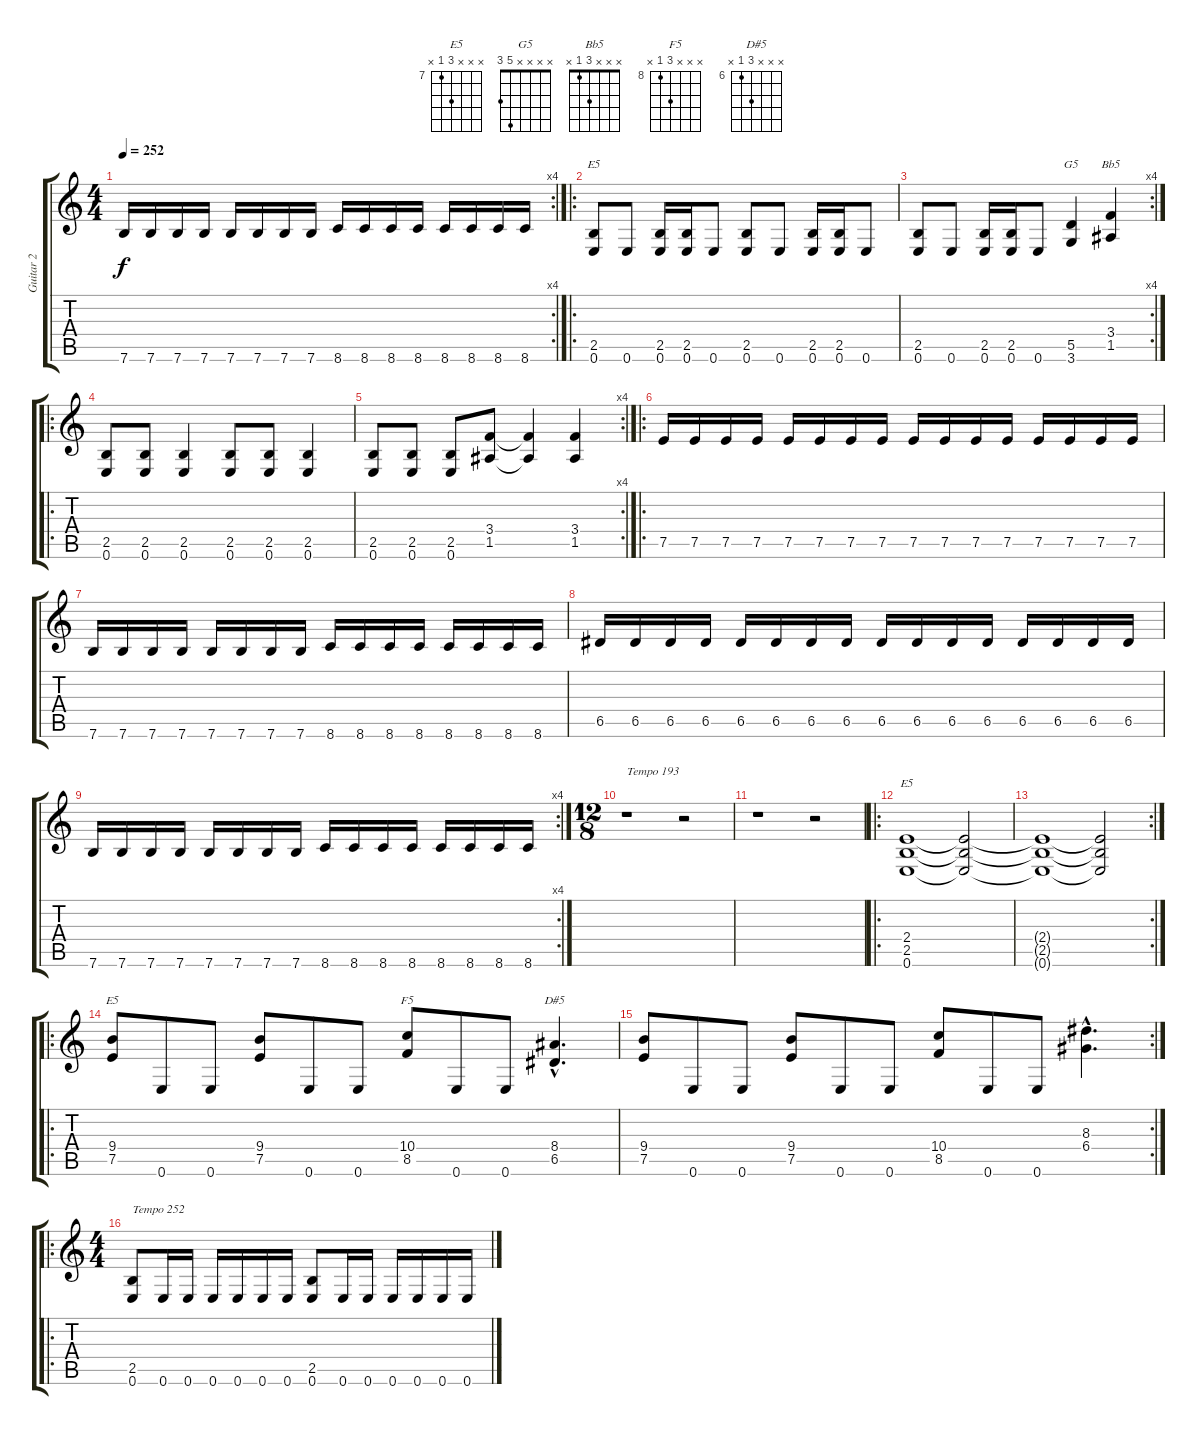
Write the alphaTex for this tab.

\track ("Guitar 2" "Guitar 2") {instrument overdrivenguitar}
\staff {score tabs}
\tuning (E4 B3 G3 D3 A2 E2) {hide}
\chord ("E5" x x x x 2 0)
\chord ("G5" x x x x 5 3)
\chord ("Bb5" x x x 3 1 x)
\chord ("E5" x x x 2 2 0)
\chord ("E5" x x x 9 7 x) {firstfret 7}
\chord ("F5" x x x 10 8 x) {firstfret 8}
\chord ("D#5" x x x 8 6 x) {firstfret 6}
\rc 4
\ts (4 4)
\tempo 252
\clef g2
\ks c
7.6.16{dy f} 7.6.16 7.6.16 7.6.16 7.6.16 7.6.16 7.6.16 7.6.16 8.6.16 8.6.16 8.6.16 8.6.16 8.6.16 8.6.16 8.6.16 8.6.16 |
\ro
(2.5 0.6).8{ch "E5"} 0.6.8 (2.5 0.6).16 (2.5 0.6).16 0.6.8 (2.5 0.6).8 0.6.8 (2.5 0.6).16 (2.5 0.6).16 0.6.8 |
\rc 4
(2.5 0.6).8 0.6.8 (2.5 0.6).16 (2.5 0.6).16 0.6.8 (5.5 3.6).4{ch "G5"} (3.4 1.5).4{ch "Bb5"} |
\ro
(2.5 0.6).8 (2.5 0.6).8 (2.5 0.6).4 (2.5 0.6).8 (2.5 0.6).8 (2.5 0.6).4 |
\rc 4
(2.5 0.6).8 (2.5 0.6).8 (2.5 0.6).8 (3.4 1.5).8 (3.4{t} 1.5{t}).4 (3.4 1.5).4 |
\ro
7.5.16 7.5.16 7.5.16 7.5.16 7.5.16 7.5.16 7.5.16 7.5.16 7.5.16 7.5.16 7.5.16 7.5.16 7.5.16 7.5.16 7.5.16 7.5.16 |
7.6.16 7.6.16 7.6.16 7.6.16 7.6.16 7.6.16 7.6.16 7.6.16 8.6.16 8.6.16 8.6.16 8.6.16 8.6.16 8.6.16 8.6.16 8.6.16 |
6.5.16 6.5.16 6.5.16 6.5.16 6.5.16 6.5.16 6.5.16 6.5.16 6.5.16 6.5.16 6.5.16 6.5.16 6.5.16 6.5.16 6.5.16 6.5.16 |
\rc 4
7.6.16 7.6.16 7.6.16 7.6.16 7.6.16 7.6.16 7.6.16 7.6.16 8.6.16 8.6.16 8.6.16 8.6.16 8.6.16 8.6.16 8.6.16 8.6.16 |
\ts (12 8)
r.1{txt "Tempo 193"} r.2 |
r.1 r.2 |
\ro
(2.4 2.5 0.6).1{ch "E5"} (2.4{t} 2.5{t} 0.6{t}).2 |
\rc 2
(2.4{t} 2.5{t} 0.6{t}).1 (2.4{t} 2.5{t} 0.6{t}).2 |
\ro
(9.4 7.5).8{ch "E5"} 0.6.8 0.6.8 (9.4 7.5).8 0.6.8 0.6.8 (10.4 8.5).8{ch "F5"} 0.6.8 0.6.8 (8.4{hac} 6.5{hac}).4{d ch "D#5"} |
\rc 2
(9.4 7.5).8 0.6.8 0.6.8 (9.4 7.5).8 0.6.8 0.6.8 (10.4 8.5).8 0.6.8 0.6.8 (8.3{hac} 6.4{hac}).4{d} |
\ro
\ts (4 4)
(2.5 0.6).8{txt "Tempo 252"} 0.6.16 0.6.16 0.6.16 0.6.16 0.6.16 0.6.16 (2.5 0.6).8 0.6.16 0.6.16 0.6.16 0.6.16 0.6.16 0.6.16
